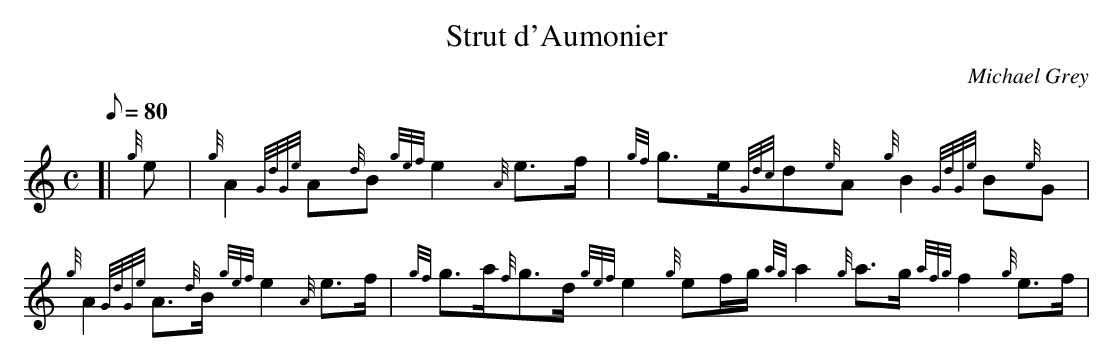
X:1
T:Strut d'Aumonier
M:C
L:1/8
Q:80
C:Michael Grey
K:HP
[| {g}e|
{g}A2{GdGe}A{d}B{gef}e2{A}e3/2f/2|
{gf}g3/2e/2{Gdc}d{e}A{g}B2{GdGe}B{e}G|  !
{g}A2{GdGe}A3/2{d}B/2{gef}e2{A}e3/2f/2|
{gf}g3/2a/2{f}g3/2d/2{gef}e2{g}ef/2g/2{ag}a2{g}a3/2g/2{afg}f2{g}e3/2f/2|
